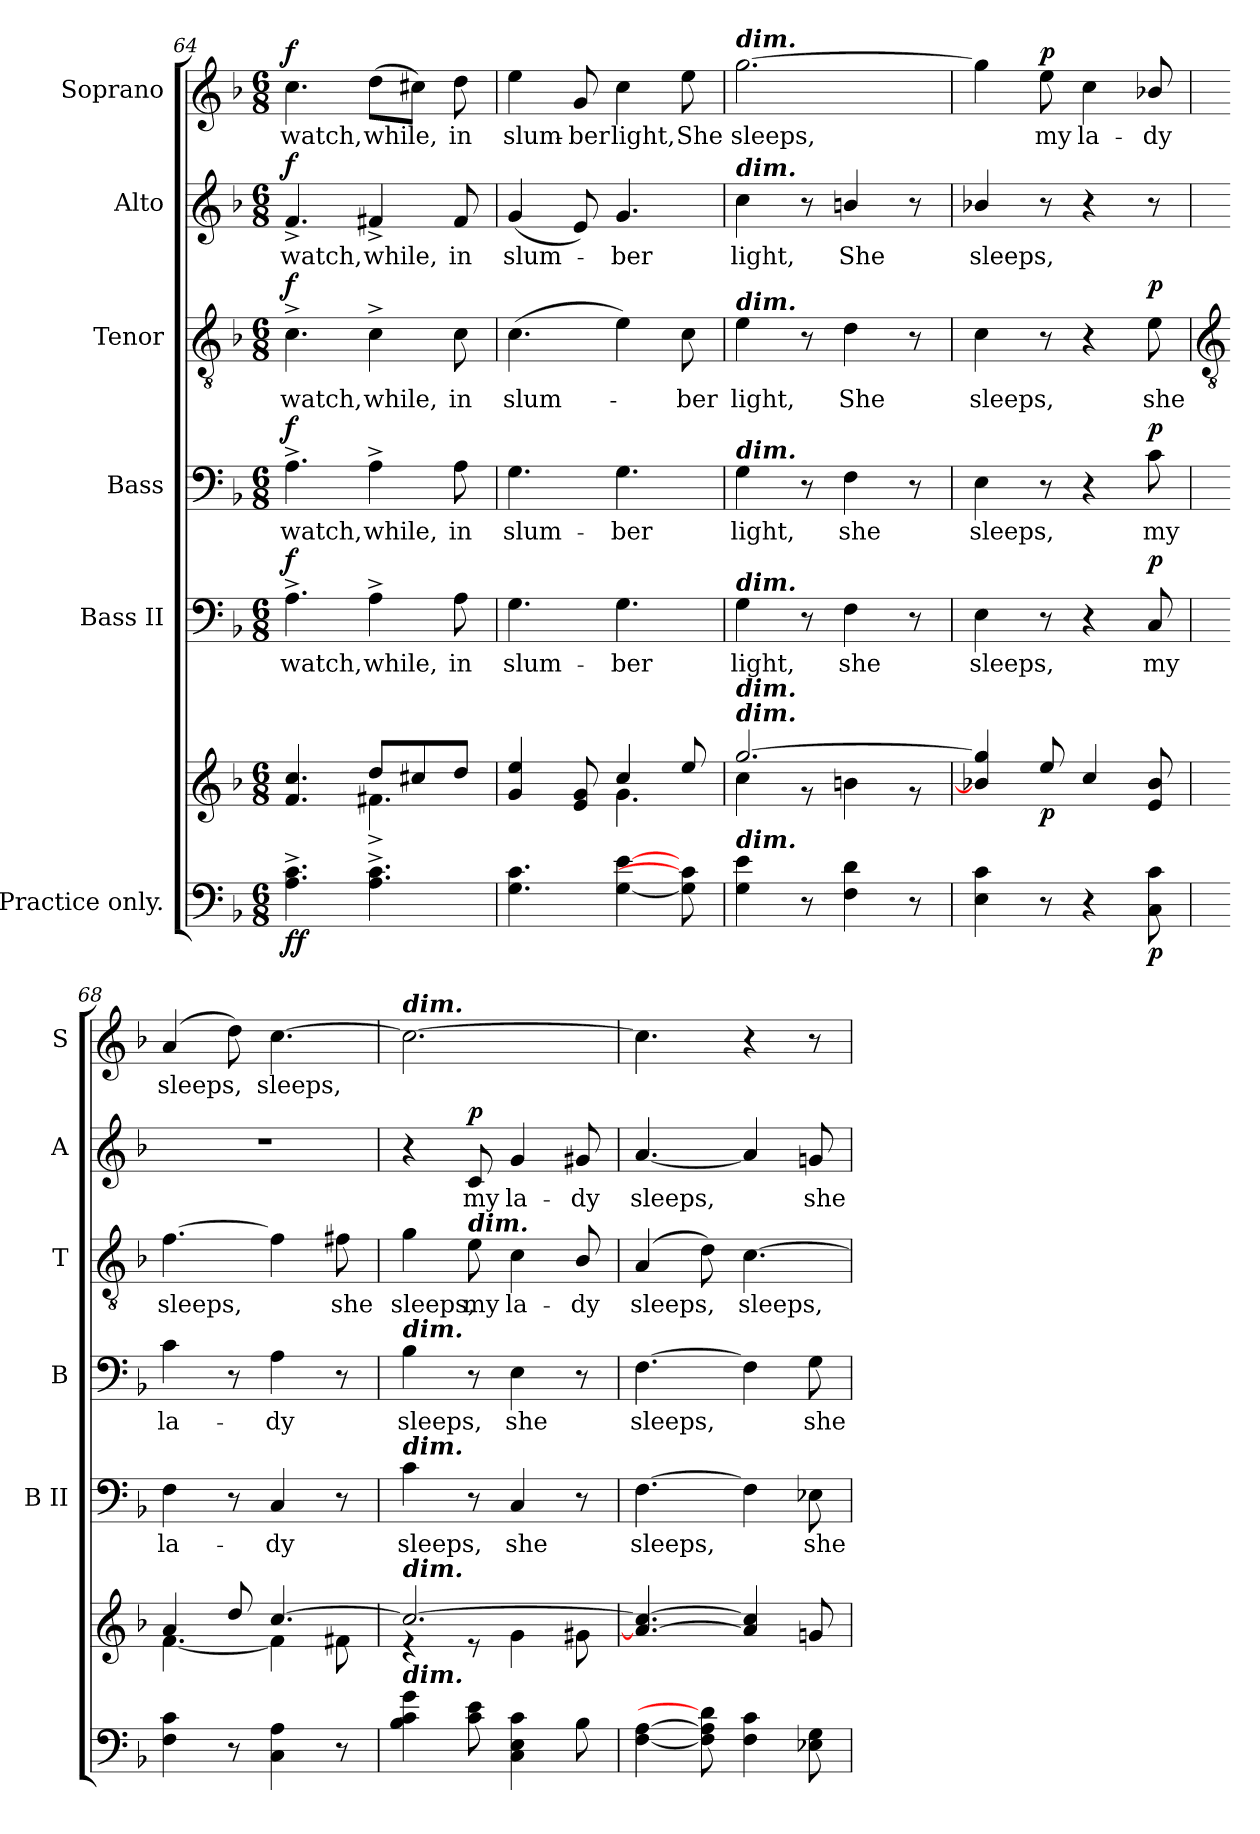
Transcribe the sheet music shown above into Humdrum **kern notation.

**kern	**kern	**dynam	**kern	**text	**dynam	**kern	**text	**dynam	**kern	**text	**dynam	**kern	**text	**dynam	**kern	**text	**dynam
*part6	*part6	*part6	*part5	*part5	*part5	*part4	*part4	*part4	*part3	*part3	*part3	*part2	*part2	*part2	*part1	*part1	*part1
*staff7	*staff6	*staff6/7	*staff5	*staff5	*staff5	*staff4	*staff4	*staff4	*staff3	*staff3	*staff3	*staff2	*staff2	*staff2	*staff1	*staff1	*staff1
*I"Practice only.	*	*	*I"Bass II	*	*	*I"Bass	*	*	*I"Tenor	*	*	*I"Alto	*	*	*I"Soprano	*	*
*	*	*	*I'B II	*	*	*I'B	*	*	*I'T	*	*	*I'A	*	*	*I'S	*	*
*clefF4	*clefG2	*	*clefF4	*	*	*clefF4	*	*	*clefGv2	*	*	*clefG2	*	*	*clefG2	*	*
*k[b-]	*k[b-]	*	*k[b-]	*	*	*k[b-]	*	*	*k[b-]	*	*	*k[b-]	*	*	*k[b-]	*	*
*F:	*F:	*	*F:	*	*	*F:	*	*	*F:	*	*	*F:	*	*	*F:	*	*
*M6/8	*M6/8	*	*M6/8	*	*	*M6/8	*	*	*M6/8	*	*	*M6/8	*	*	*M6/8	*	*
=64	=64	=64	=64	=64	=64	=64	=64	=64	=64	=64	=64	=64	=64	=64	=64	=64	=64
*	*^	*	*	*	*	*	*	*	*	*	*	*	*	*	*	*	*
!	!	!	!LO:DY:b=2	!	!LO:LY:b	!	!	!LO:LY:b	!	!	!LO:LY:b	!	!	!LO:LY:b	!	!	!LO:LY:b	!
!	!	!	!LO:DY:n=1:b	!	!	!LO:DY:b	!	!	!LO:DY:b	!	!	!LO:DY:b	!	!	!LO:DY:b	!	!	!LO:DY:b
4.A^ 4.c^	4.f/ 4.cc/	4.ryy	f f	4.A^	watch,	f	4.A^	watch,	f	4.c^	watch,	f	4.f^	watch,	f	4.cc	watch,	f
!	!	!	!	!	!LO:LY:b	!	!	!LO:LY:b	!	!	!LO:LY:b	!	!	!LO:LY:b	!	!	!LO:LY:b	!
4.A^ 4.c^	8dd/L	4.f#X^\	.	4A^	while,	.	4A^	while,	.	4c^	while,	.	4f#X^	while,	.	(>8ddL	while,	.
.	8cc#X/	.	.	.	.	.	.	.	.	.	.	.	.	.	.	8cc#XJ)	.	.
!	!	!	!	!	!LO:LY:b	!	!	!LO:LY:b	!	!	!LO:LY:b	!	!	!LO:LY:b	!	!	!LO:LY:b	!
.	8dd/J	.	.	8A	in	.	8A	in	.	8c	in	.	8f#	in	.	8dd	in	.
=65	=65	=65	=65	=65	=65	=65	=65	=65	=65	=65	=65	=65	=65	=65	=65	=65	=65	=65
!	!	!	!	!	!LO:LY:b	!	!	!LO:LY:b	!	!	!LO:LY:b	!	!	!LO:LY:b	!	!	!LO:LY:b	!
4.G 4.c	4g/ 4ee/	4.ryy	.	4.G	slum-	.	4.G	slum-	.	(>4.c	slum-	.	(<4g	slum-	.	4ee	slum-	.
!	!	!	!	!	!	!	!	!	!	!	!	!	!	!	!	!	!LO:LY:b	!
.	8e/ 8g/	.	.	.	.	.	.	.	.	.	.	.	8e)	.	.	8g	-ber	.
!	!	!	!	!	!LO:LY:b	!	!	!LO:LY:b	!	!	!	!	!	!LO:LY:b	!	!	!LO:LY:b	!
[4G [4e	4cc/	4.g\	.	4.G	-ber	.	4.G	-ber	.	4e)	.	.	4.g	ber	.	4cc	light,	.
!	!	!	!	!	!	!	!	!	!	!	!LO:LY:b	!	!	!	!	!	!LO:LY:b	!
8G] 8c]	8ee/	.	.	.	.	.	.	.	.	8c	ber	.	.	.	.	8ee	She	.
=66	=66	=66	=66	=66	=66	=66	=66	=66	=66	=66	=66	=66	=66	=66	=66	=66	=66	=66
!	!	!	!	!	!	!	!	!	!	!	!	!	!	!	!	!LO:TX:a:Bi:t=dim.	!	!
!	!	!	!	!	!	!	!	!	!	!	!	!	!LO:TX:a:Bi:t=dim.	!	!	!	!	!
!	!	!	!	!	!	!	!	!	!	!LO:TX:a:Bi:t=dim.	!	!	!	!	!	!	!	!
!	!	!	!	!	!	!	!LO:TX:a:Bi:t=dim.	!	!	!	!	!	!	!	!	!	!	!
!	!	!	!	!LO:TX:a:Bi:t=dim.	!	!	!	!	!	!	!	!	!	!	!	!	!	!
!	!LO:TX:a:Bi:t=dim.	!	!	!	!	!	!	!	!	!	!	!	!	!	!	!	!	!
!	!LO:TX:a:Bi:t=dim.	!	!	!	!	!	!	!	!	!	!	!	!	!	!	!	!	!
!LO:TX:a:Bi:t=dim.	!	!	!	!	!	!	!	!	!	!	!	!	!	!	!	!	!	!
!	!	!	!	!	!LO:LY:b	!	!	!LO:LY:b	!	!	!LO:LY:b	!	!	!LO:LY:b	!	!	!LO:LY:b	!
4G 4e	[2.gg/	4cc\	.	4G	light,	.	4G	light,	.	4e	light,	.	4cc	light,	.	[2.gg	sleeps,	.
8r	.	8r	.	8r	.	.	8r	.	.	8r	.	.	8r	.	.	.	.	.
!	!	!	!	!	!LO:LY:b	!	!	!LO:LY:b	!	!	!LO:LY:b	!	!	!LO:LY:b	!	!	!	!
4F 4d	.	4bn\	.	4F	she	.	4F	she	.	4d	She	.	4bn/	She	.	.	.	.
8r	.	8r	.	8r	.	.	8r	.	.	8r	.	.	8r	.	.	.	.	.
=67	=67	=67	=67	=67	=67	=67	=67	=67	=67	=67	=67	=67	=67	=67	=67	=67	=67	=67
!	!	!	!	!	!LO:LY:b	!	!	!LO:LY:b	!	!	!LO:LY:b	!	!	!LO:LY:b	!	!	!	!
4E 4c	4b-X/] 4gg/]	2.ryy	.	4E	sleeps,	.	4E	sleeps,	.	4c	sleeps,	.	4b-X/	sleeps,	.	4gg]	.	.
!	!	!	!LO:DY:b	!	!	!	!	!	!	!	!	!	!	!	!	!	!LO:LY:b	!LO:DY:b
8r	8ee/	.	p	8r	.	.	8r	.	.	8r	.	.	8r	.	.	8ee	my	p
!	!	!	!	!	!	!	!	!	!	!	!	!	!	!	!	!	!LO:LY:b	!
4r	4cc/	.	.	4r	.	.	4r	.	.	4r	.	.	4r	.	.	4cc	la-	.
!	!	!	!LO:DY:b=2	!	!LO:LY:b	!LO:DY:b	!	!LO:LY:b	!LO:DY:b	!	!LO:LY:b	!LO:DY:b	!	!	!	!	!LO:LY:b	!
8C 8c	8e/ 8b-/	.	p	8C	my	p	8c	my	p	8e	she	p	8r	.	.	8b-X/	-dy	.
!!LO:LB:g=z
=68	=68	=68	=68	=68	=68	=68	=68	=68	=68	=68	=68	=68	=68	=68	=68	=68	=68	=68
*	*	*	*	*	*	*	*	*	*	*clefGv2	*	*	*	*	*	*	*	*
!	!	!	!	!	!LO:LY:b	!	!	!LO:LY:b	!	!	!LO:LY:b	!	!LO:N:vis=1	!	!	!	!LO:LY:b	!
4F 4c	4a/	[4.f\	.	4F	la-	.	4c	la-	.	[4.f	sleeps,	.	2.r	.	.	(<4a	sleeps,	.
8r	8dd/	.	.	8r	.	.	8r	.	.	.	.	.	.	.	.	8dd)	.	.
!	!	!	!	!	!LO:LY:b	!	!	!LO:LY:b	!	!	!	!	!	!	!	!	!LO:LY:b	!
4C 4A	[4.cc/	4f\]	.	4C	-dy	.	4A	-dy	.	4f]	.	.	.	.	.	[4.cc	sleeps,	.
!	!	!	!	!	!	!	!	!	!	!	!LO:LY:b	!	!	!	!	!	!	!
8r	.	8f#X\	.	8r	.	.	8r	.	.	8f#X	she	.	.	.	.	.	.	.
=69	=69	=69	=69	=69	=69	=69	=69	=69	=69	=69	=69	=69	=69	=69	=69	=69	=69	=69
!	!	!	!	!	!	!	!	!	!	!	!	!	!	!	!	!LO:TX:a:Bi:t=dim.	!	!
!	!	!	!	!	!	!	!LO:TX:a:Bi:t=dim.	!	!	!	!	!	!	!	!	!	!	!
!	!	!	!	!LO:TX:a:Bi:t=dim.	!	!	!	!	!	!	!	!	!	!	!	!	!	!
!	!LO:TX:a:Bi:t=dim.	!	!	!	!	!	!	!	!	!	!	!	!	!	!	!	!	!
!LO:TX:a:Bi:t=dim.	!	!	!	!	!	!	!	!	!	!	!	!	!	!	!	!	!	!
!	!	!	!	!	!LO:LY:b	!	!	!LO:LY:b	!	!	!LO:LY:b	!	!	!	!	!	!	!
4B- 4c 4g	2.cc/_	4r	.	4c	sleeps,	.	4B-	sleeps,	.	4g	sleeps,	.	4r	.	.	2.cc_	.	.
!	!	!	!	!	!	!	!	!	!	!LO:TX:a:Bi:t=dim.	!	!	!	!	!	!	!	!
!	!	!	!	!	!	!	!	!	!	!	!LO:LY:b	!	!	!LO:LY:b	!LO:DY:b	!	!	!
8c 8e	.	8r	.	8r	.	.	8r	.	.	8e	my	.	8c	my	p	.	.	.
!	!	!	!	!	!LO:LY:b	!	!	!LO:LY:b	!	!	!LO:LY:b	!	!	!LO:LY:b	!	!	!	!
4C 4E 4c	.	4g\	.	4C	she	.	4E	she	.	4c	la-	.	4g	la-	.	.	.	.
!	!	!	!	!	!	!	!	!	!	!	!LO:LY:b	!	!	!LO:LY:b	!	!	!	!
8B-	.	8g#X\	.	8r	.	.	8r	.	.	8B-/	-dy	.	8g#X	-dy	.	.	.	.
=70	=70	=70	=70	=70	=70	=70	=70	=70	=70	=70	=70	=70	=70	=70	=70	=70	=70	=70
!	!	!	!	!	!LO:LY:b	!	!	!LO:LY:b	!	!	!LO:LY:b	!	!	!LO:LY:b	!	!	!	!
[4F [4A	4.a/_ 4.cc/_	2.ryy	.	[4.F	sleeps,	.	[4.F	sleeps,	.	(<4A	sleeps,	.	[4.a	sleeps,	.	4.cc]	.	.
8F] 8A] 8d]	.	.	.	.	.	.	.	.	.	8d)	.	.	.	.	.	.	.	.
!	!	!	!	!	!	!	!	!	!	!	!LO:LY:b	!	!	!	!	!	!	!
4F 4c	4a/] 4cc/]	.	.	4F]	.	.	4F]	.	.	[4.c	sleeps,	.	4a]	.	.	4r	.	.
!	!	!	!	!	!LO:LY:b	!	!	!LO:LY:b	!	!	!	!	!	!LO:LY:b	!	!	!	!
8E-X 8G	8gn/	.	.	8E-X	she	.	8G	she	.	.	.	.	8gn	she	.	8r	.	.
*	*v	*v	*	*	*	*	*	*	*	*	*	*	*	*	*	*	*	*
=	=	=	=	=	=	=	=	=	=	=	=	=	=	=	=	=	=
*-	*-	*-	*-	*-	*-	*-	*-	*-	*-	*-	*-	*-	*-	*-	*-	*-	*-
